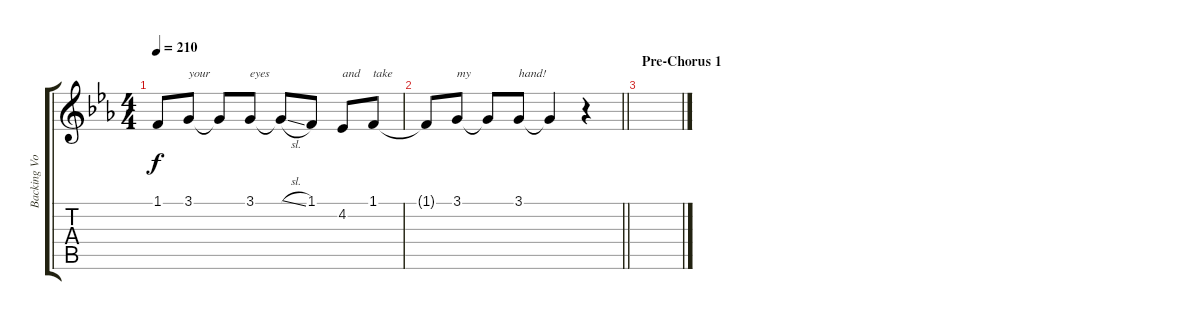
\track ("Backing Vocals - James Johnston" "Backing Vo") {instrument altosax}
\staff {score tabs}
\tuning (E4 B3 G3 D3 A2 E2) {hide}
\ts (4 4)
\tempo 210
\clef g2
\ks cminor
1.1{t}.8{dy f} 3.1.8{txt "your"} 3.1{t}.8 3.1.8{txt "eyes"} 3.1{sl t}.8 1.1.8 4.2.8{txt "and"} 1.1.8{txt "take"} |
\barLineRight lightlight
1.1{t}.8 3.1.8{txt "my"} 3.1{t}.8 3.1.8{txt "hand!"} 3.1{t}.4 r.4 |
\section ("" "Pre-Chorus 1")
